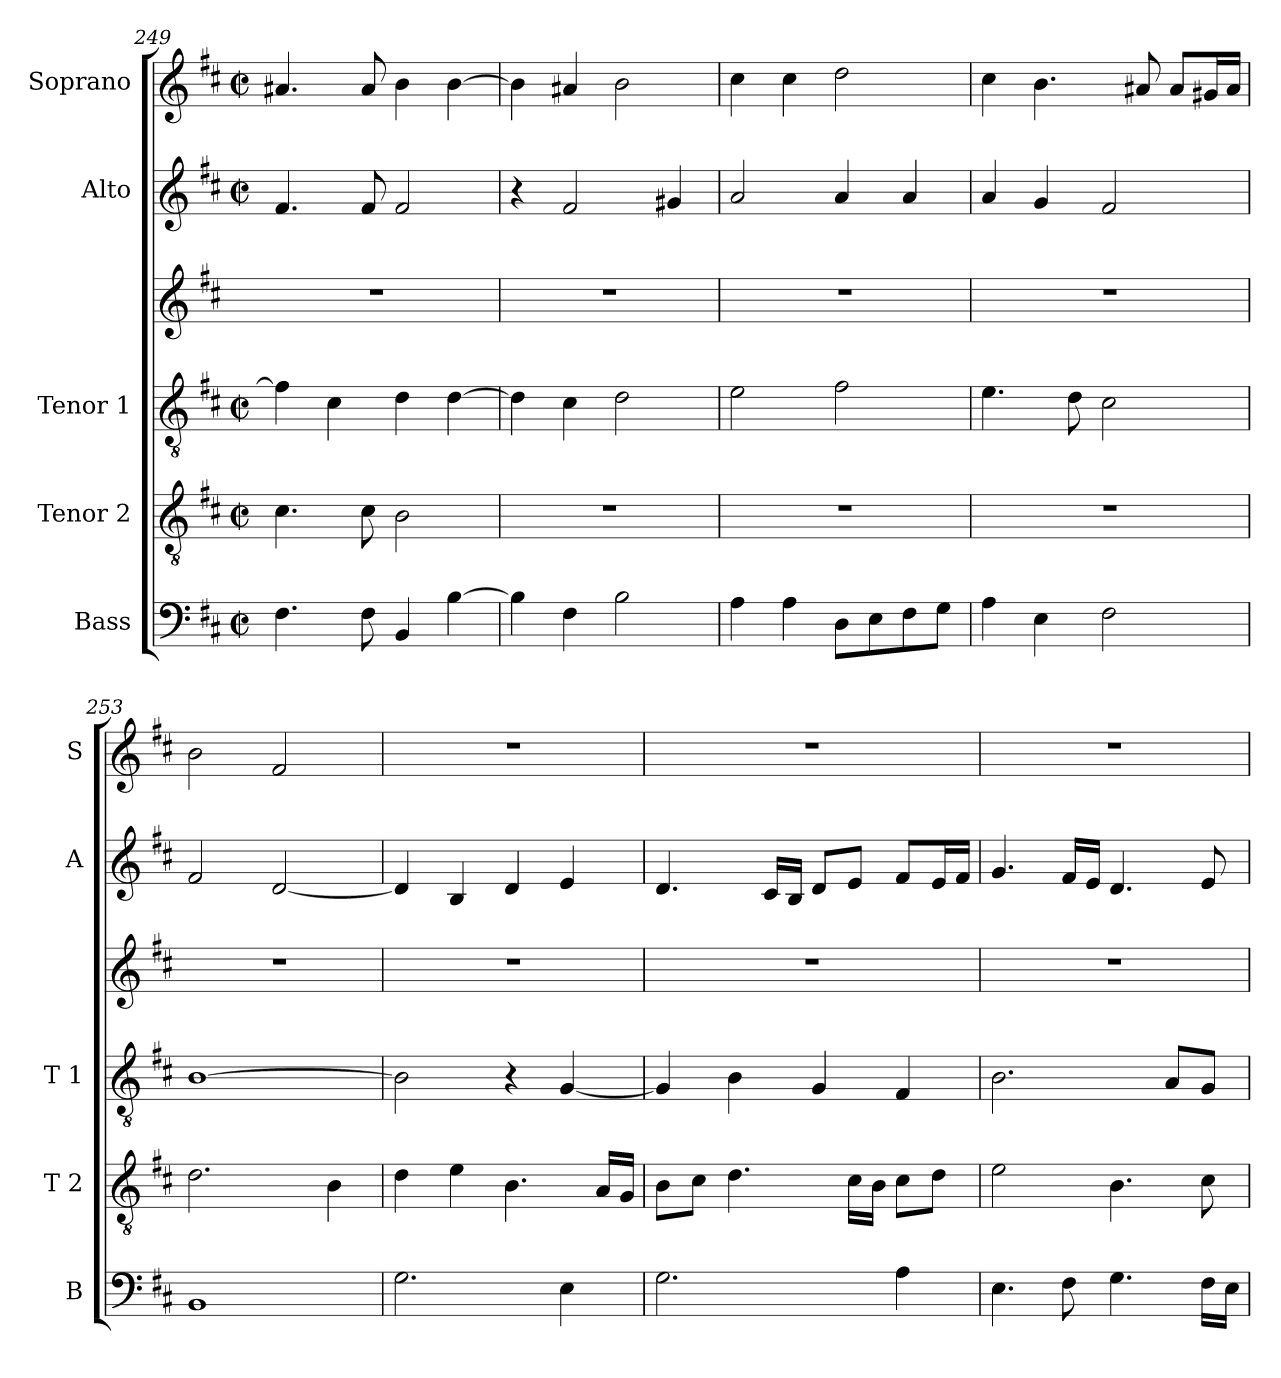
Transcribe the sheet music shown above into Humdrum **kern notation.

**kern	**kern	**kern	**kern	**kern	**kern
*part6	*part5	*part4	*part3	*part2	*part1
*staff6	*staff5	*staff4	*staff3	*staff2	*staff1
*I"Bass	*I"Tenor 2	*I"Tenor 1	*	*I"Alto	*I"Soprano
*I'B	*I'T 2	*I'T 1	*	*I'A	*I'S
*clefF4	*clefGv2	*clefGv2	*clefG2	*clefG2	*clefG2
*k[f#c#]	*k[f#c#]	*k[f#c#]	*k[f#c#]	*k[f#c#]	*k[f#c#]
*D:	*D:	*D:	*D:	*D:	*D:
*M2/2	*M2/2	*M2/2	*	*M2/2	*M2/2
*met(c|)	*met(c|)	*met(c|)	*	*met(c|)	*met(c|)
=249	=249	=249	=249	=249	=249
4.F#\	4.c#\	4f#\]	1r	4.f#/	4.a#X/
.	.	4c#\	.	.	.
8F#\	8c#\	.	.	8f#/	8a#/
4BB/	2B\	4d\	.	2f#/	4b\
[>4B\	.	[>4d\	.	.	[>4b\
=250	=250	=250	=250	=250	=250
4B\]	1r	4d\]	1r	4r	4b\]
4F#\	.	4c#\	.	2f#/	4a#X/
2B\	.	2d\	.	.	2b\
.	.	.	.	4g#X/	.
=251	=251	=251	=251	=251	=251
4A\	1r	2e\	1r	2a/	4cc#\
4A\	.	.	.	.	4cc#\
8D\L	.	2f#\	.	4a/	2dd\
8E\	.	.	.	.	.
8F#\	.	.	.	4a/	.
8G\J	.	.	.	.	.
=252	=252	=252	=252	=252	=252
4A\	1r	4.e\	1r	4a/	4cc#\
4E\	.	.	.	4g/	4.b\
.	.	8d\	.	.	.
2F#\	.	2c#\	.	2f#/	.
.	.	.	.	.	8a#X/
.	.	.	.	.	8a#/L
.	.	.	.	.	16g#X/L
.	.	.	.	.	16a#/JJ
!!LO:LB:g=z
=253	=253	=253	=253	=253	=253
1BB	2.d\	[>1B	1r	2f#/	2b\
.	.	.	.	[<2d/	2f#/
.	4B\	.	.	.	.
=254	=254	=254	=254	=254	=254
2.G\	4d\	2B\]	1r	4d/]	1r
.	4e\	.	.	4B/	.
.	4.B\	4r	.	4d/	.
4E\	.	[<4G/	.	4e/	.
.	16A/LL	.	.	.	.
.	16G/JJ	.	.	.	.
=255	=255	=255	=255	=255	=255
2.G\	8B\L	4G/]	1r	4.d/	1r
.	8c#\J	.	.	.	.
.	4.d\	4B\	.	.	.
.	.	.	.	16c#/LL	.
.	.	.	.	16B/JJ	.
.	.	4G/	.	8d/L	.
.	16c#\LL	.	.	8e/J	.
.	16B\JJ	.	.	.	.
4A\	8c#\L	4F#/	.	8f#/L	.
.	8d\J	.	.	16e/L	.
.	.	.	.	16f#/JJ	.
=256	=256	=256	=256	=256	=256
4.E\	2e\	2.B\	1r	4.g/	1r
8F#\	.	.	.	16f#/LL	.
.	.	.	.	16e/JJ	.
4.G\	4.B\	.	.	4.d/	.
.	.	8A/L	.	.	.
16F#\LL	8c#\	8G/J	.	8e/	.
16E\JJ	.	.	.	.	.
=	=	=	=	=	=
*-	*-	*-	*-	*-	*-
